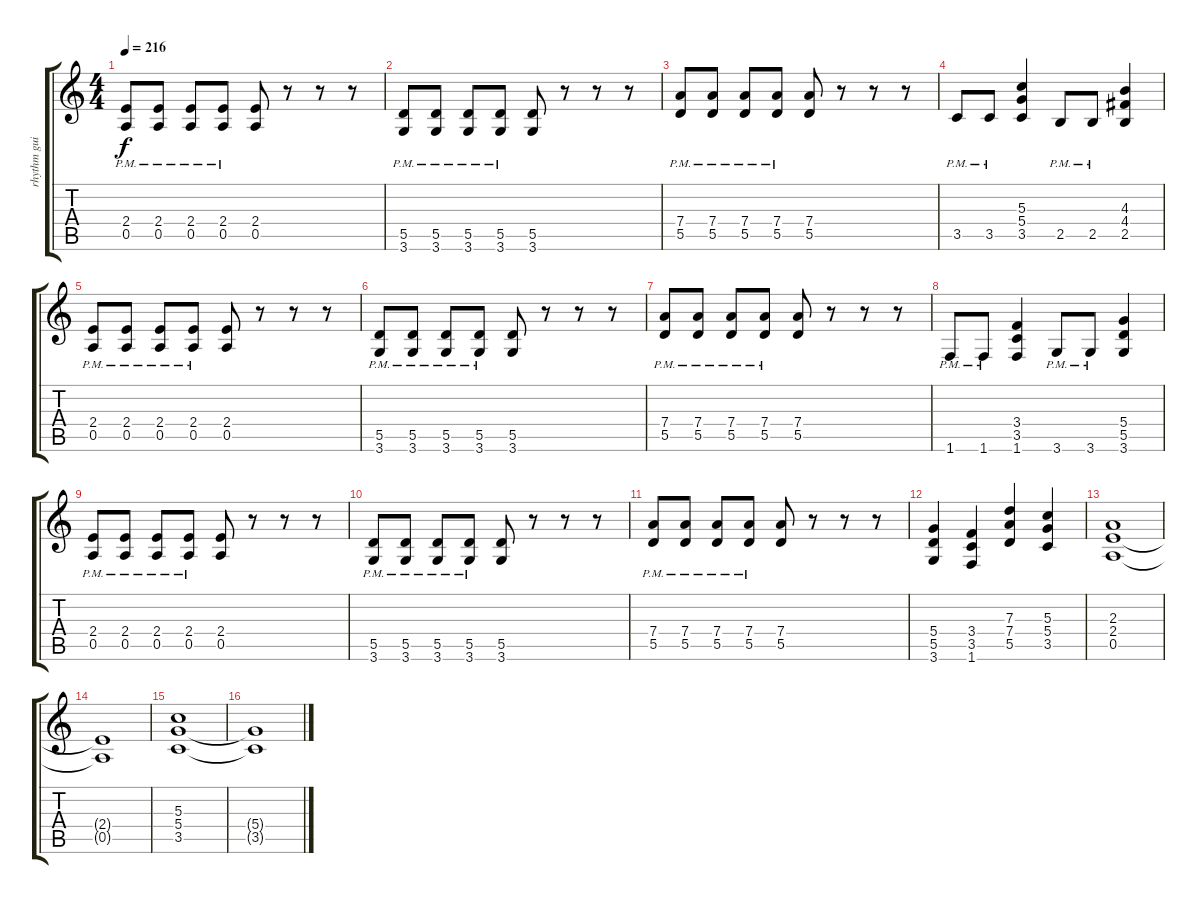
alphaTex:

\track ("rhythm guitar R" "rhythm gui") {instrument distortionguitar}
\staff {score tabs}
\tuning (E4 B3 G3 D3 A2 E2) {hide}
\ts (4 4)
\tempo 216
\clef g2
\ks c
(2.4{pm} 0.5{pm}).8{dy f} (2.4{pm} 0.5{pm}).8 (2.4{pm} 0.5{pm}).8 (2.4{pm} 0.5{pm}).8 (2.4 0.5).8 r.8 r.8 r.8 |
(5.5{pm} 3.6{pm}).8 (5.5{pm} 3.6{pm}).8 (5.5{pm} 3.6{pm}).8 (5.5{pm} 3.6{pm}).8 (5.5 3.6).8 r.8 r.8 r.8 |
(7.4{pm} 5.5{pm}).8 (7.4{pm} 5.5{pm}).8 (7.4{pm} 5.5{pm}).8 (7.4{pm} 5.5{pm}).8 (7.4 5.5).8 r.8 r.8 r.8 |
3.5{pm}.8 3.5{pm}.8 (5.3 5.4 3.5).4 2.5{pm}.8 2.5{pm}.8 (4.3 4.4 2.5).4 |
(2.4{pm} 0.5{pm}).8 (2.4{pm} 0.5{pm}).8 (2.4{pm} 0.5{pm}).8 (2.4{pm} 0.5{pm}).8 (2.4 0.5).8 r.8 r.8 r.8 |
(5.5{pm} 3.6{pm}).8 (5.5{pm} 3.6{pm}).8 (5.5{pm} 3.6{pm}).8 (5.5{pm} 3.6{pm}).8 (5.5 3.6).8 r.8 r.8 r.8 |
(7.4{pm} 5.5{pm}).8 (7.4{pm} 5.5{pm}).8 (7.4{pm} 5.5{pm}).8 (7.4{pm} 5.5{pm}).8 (7.4 5.5).8 r.8 r.8 r.8 |
1.6{pm}.8 1.6{pm}.8 (3.4 3.5 1.6).4 3.6{pm}.8 3.6{pm}.8 (5.4 5.5 3.6).4 |
(2.4{pm} 0.5{pm}).8 (2.4{pm} 0.5{pm}).8 (2.4{pm} 0.5{pm}).8 (2.4{pm} 0.5{pm}).8 (2.4 0.5).8 r.8 r.8 r.8 |
(5.5{pm} 3.6{pm}).8 (5.5{pm} 3.6{pm}).8 (5.5{pm} 3.6{pm}).8 (5.5{pm} 3.6{pm}).8 (5.5 3.6).8 r.8 r.8 r.8 |
(7.4{pm} 5.5{pm}).8 (7.4{pm} 5.5{pm}).8 (7.4{pm} 5.5{pm}).8 (7.4{pm} 5.5{pm}).8 (7.4 5.5).8 r.8 r.8 r.8 |
(5.4 5.5 3.6).4 (3.4 3.5 1.6).4 (7.3 7.4 5.5).4 (5.3 5.4 3.5).4 |
(2.3 2.4 0.5).1 |
(2.4{t} 0.5{t}).1 |
(5.3 5.4 3.5).1 |
(5.4{t} 3.5{t}).1
